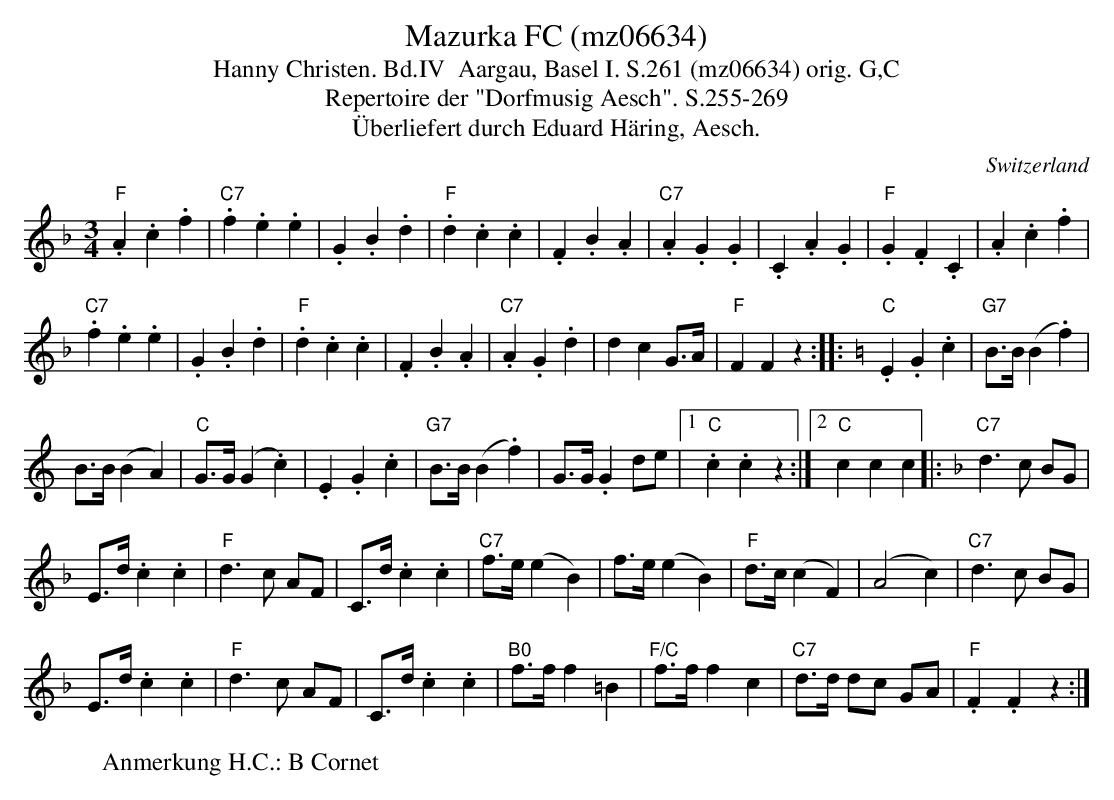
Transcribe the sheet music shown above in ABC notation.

X:1
T:Mazurka FC (mz06634)
T:Hanny Christen. Bd.IV  Aargau, Basel I. S.261 (mz06634) orig. G,C
T: Repertoire der "Dorfmusig Aesch". S.255-269
T:Überliefert durch Eduard Häring, Aesch.
M:3/4
L:1/4
O:Switzerland
K:F major
"F".A.c.f | "C7".f.e.e | .G.B.d | "F".d.c.c | .F.B.A | "C7".A.G.G | .C.A.G | "F".G.F.C | .A.c.f |
"C7".f.e.e | .G.B.d | "F".d.c.c | .F.B.A | "C7".A.G.d | dcG/>A/ | "F"FFz :: [K:C] [L:1/8] "C".E2.G2.c2 | "G7"B>B (B2.f2)  |
B>B (B2A2) | "C"G>G (G2.c2) | .E2.G2.c2 | "G7"B>B (B2.f2)  | G>G .G2de |1 "C".c2.c2z2 :|2 "C"c2c2c2 |: [K:F] "C7"d3c BG |
E>d.c2.c2 | "F"d3c AF | C>d .c2.c2 | "C7"f>e (e2B2) |f>e (e2B2) |  "F"d>c (c2F2) | (A4c2) | "C7"d3c BG |
E>d.c2.c2 | "F"d3c AF | C>d .c2.c2 | "B0"f>ff2=B2 | "F/C"f>f f2c2 | "C7"d>d dc GA | "F".F2.F2z2 :|
W: Anmerkung H.C.: B Cornet
